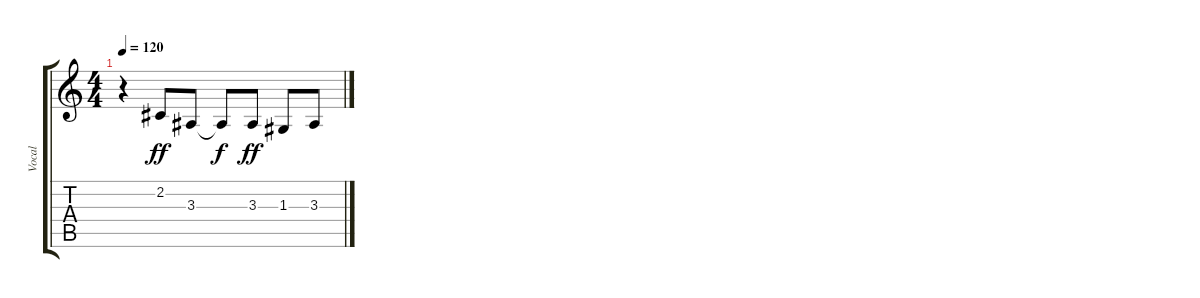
\track ("Vocal" "Vocal") {instrument lead6voice}
\staff {score tabs}
\tuning (E4 B3 G3 D3 A2 E2) {hide}
\ts (4 4)
\tempo 120
\clef g2
\ks c
r.4{dy ff} 2.2.8 3.3.8 3.3{t}.8{dy f} 3.3.8{dy ff} 1.3.8 3.3.8
